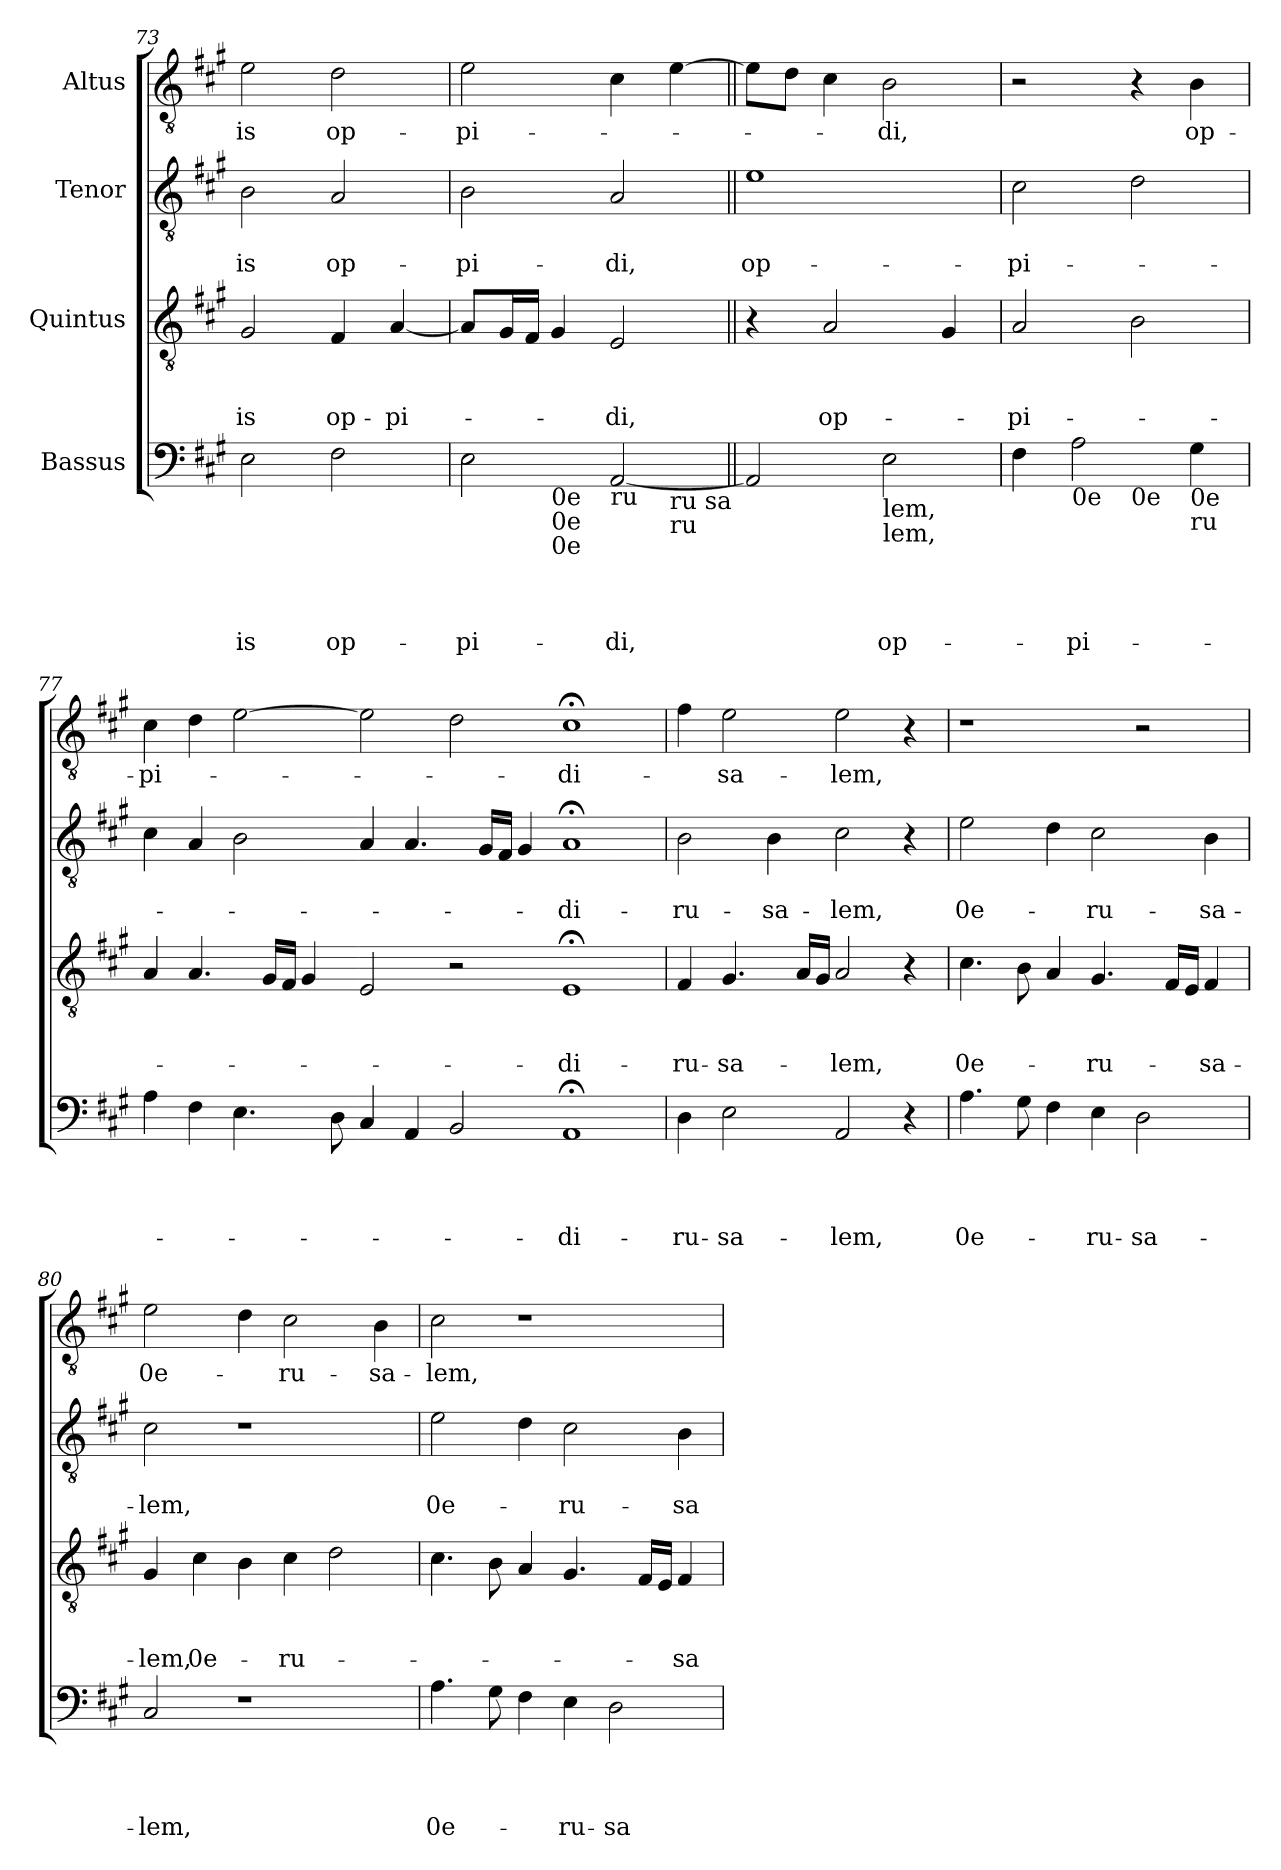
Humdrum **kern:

**kern	**text	**text	**text	**text	**kern	**text	**text	**text	**kern	**text	**text	**kern	**text
*part4	*part4	*part4	*part4	*part4	*part3	*part3	*part3	*part3	*part2	*part2	*part2	*part1	*part1
*staff4	*staff4	*staff4	*staff4	*staff4	*staff3	*staff3	*staff3	*staff3	*staff2	*staff2	*staff2	*staff1	*staff1
*I"Bassus	*	*	*	*	*I"Quintus	*	*	*	*I"Tenor	*	*	*I"Altus	*
*clefF4	*	*	*	*	*clefGv2	*	*	*	*clefGv2	*	*	*clefGv2	*
*k[f#c#g#]	*	*	*	*	*k[f#c#g#]	*	*	*	*k[f#c#g#]	*	*	*k[f#c#g#]	*
*A:	*	*	*	*	*A:	*	*	*	*A:	*	*	*A:	*
=73	=73	=73	=73	=73	=73	=73	=73	=73	=73	=73	=73	=73	=73
!	!	!	!	!LO:LY:b	!	!	!	!LO:LY:b	!	!	!LO:LY:b	!	!LO:LY:b
2E\	.	.	.	-is	2G#/	.	.	-is	2B\	.	-is	2e\	-is
!	!	!	!	!LO:LY:b	!	!	!	!LO:LY:b	!	!	!LO:LY:b	!	!LO:LY:b
2F#\	.	.	.	op-	4F#/	.	.	op-	2A/	.	op-	2d\	op-
!	!	!	!	!	!	!	!	!LO:LY:b	!	!	!	!	!
.	.	.	.	.	[<4A/	.	.	-pi-	.	.	.	.	.
=74	=74	=74	=74	=74	=74	=74	=74	=74	=74	=74	=74	=74	=74
!	!	!	!	!LO:LY:b	!	!	!	!	!	!	!LO:LY:b	!	!LO:LY:b
*^	*	*	*	*	*	*	*	*	*	*	*	*	*
*	*^	*	*	*	*	*	*	*	*	*	*	*	*	*
2E\	4ryy	2.ryy	.	.	.	-pi-	8A/L]	.	.	.	2B\	.	-pi-	2e\	-pi-
.	.	.	.	.	.	.	16G#/L	.	.	.	.	.	.	.	.
.	.	.	.	.	.	.	16F#/JJ	.	.	.	.	.	.	.	.
!	!LO:TX:b:t=0e	!	!	!	!	!	!	!	!	!	!	!	!	!	!
!	!LO:TX:b:t=0e	!	!	!	!	!	!	!	!	!	!	!	!	!	!
!	!LO:TX:b:t=0e	!	!	!	!	!	!	!	!	!	!	!	!	!	!
.	2.ryy	.	.	.	.	.	4G#/	.	.	.	.	.	.	.	.
!LO:TX:b:t=ru	!	!	!	!	!	!	!	!	!	!	!	!	!	!	!
!	!	!	!	!	!	!LO:LY:b	!	!	!	!LO:LY:b	!	!	!LO:LY:b	!	!
[<2AA/	.	.	.	.	.	-di,	2E/	.	.	-di,	2A/	.	-di,	4c#\	.
!	!	!LO:TX:b:t=ru sa	!	!	!	!	!	!	!	!	!	!	!	!	!
!	!	!LO:TX:b:t=ru	!	!	!	!	!	!	!	!	!	!	!	!	!
.	.	4ryy	.	.	.	.	.	.	.	.	.	.	.	[>4e\	.
=75||	=75||	=75||	=75||	=75||	=75||	=75||	=75||	=75||	=75||	=75||	=75||	=75||	=75||	=75||	=75||
!LO:TX:b:t=sa	!	!	!	!	!	!	!	!	!	!	!	!	!	!	!
!	!	!	!	!	!	!	!	!	!	!	!	!	!LO:LY:b	!	!
*v	*v	*v	*	*	*	*	*	*	*	*	*	*	*	*	*
2AA/]	.	.	.	.	4r	.	.	.	1e	.	op-	8e\L]	.
.	.	.	.	.	.	.	.	.	.	.	.	8d\J	.
!	!	!	!	!	!	!	!	!LO:LY:b	!	!	!	!	!
.	.	.	.	.	2A/	.	.	op-	.	.	.	4c#\	.
!LO:TX:b:t=lem,	!	!	!	!	!	!	!	!	!	!	!	!	!
!LO:TX:b:t=lem,	!	!	!	!	!	!	!	!	!	!	!	!	!
!	!	!	!	!LO:LY:b	!	!	!	!	!	!	!	!	!LO:LY:b
2E\	.	.	.	op-	.	.	.	.	.	.	.	2B\	-di,
.	.	.	.	.	4G#/	.	.	.	.	.	.	.	.
=76	=76	=76	=76	=76	=76	=76	=76	=76	=76	=76	=76	=76	=76
!LO:TX:b:t=sa-lem,	!	!	!	!	!	!	!	!	!	!	!	!	!
!	!	!	!	!	!	!	!	!LO:LY:b	!	!	!LO:LY:b	!	!
*^	*	*	*	*	*	*	*	*	*	*	*	*	*
4F#\	2ryy	.	.	.	.	2A/	.	.	-pi-	2c#\	.	-pi-	2r	.
!LO:TX:b:t=0e	!	!	!	!	!	!	!	!	!	!	!	!	!	!
!	!	!	!	!	!LO:LY:b	!	!	!	!	!	!	!	!	!
2A\	.	.	.	.	-pi-	.	.	.	.	.	.	.	.	.
!	!LO:TX:b:t=0e	!	!	!	!	!	!	!	!	!	!	!	!	!
.	2ryy	.	.	.	.	2B\	.	.	.	2d\	.	.	4r	.
!LO:TX:b:t=0e	!	!	!	!	!	!	!	!	!	!	!	!	!	!
!LO:TX:b:t=ru	!	!	!	!	!	!	!	!	!	!	!	!	!	!
!	!	!	!	!	!	!	!	!	!	!	!	!	!	!LO:LY:b
4G#\	.	.	.	.	.	.	.	.	.	.	.	.	4B\	op-
!!LO:LB:g=z
=77	=77	=77	=77	=77	=77	=77	=77	=77	=77	=77	=77	=77	=77	=77
!	!	!	!	!	!	!	!	!	!	!	!	!	!	!LO:LY:b
*v	*v	*	*	*	*	*	*	*	*	*	*	*	*	*
4A\	.	.	.	.	4A/	.	.	.	4c#\	.	.	4c#\	-pi-
4F#\	.	.	.	.	4.A/	.	.	.	4A/	.	.	4d\	.
4.E\	.	.	.	.	.	.	.	.	2B\	.	.	[>2e\	.
.	.	.	.	.	16G#/LL	.	.	.	.	.	.	.	.
.	.	.	.	.	16F#/JJ	.	.	.	.	.	.	.	.
.	.	.	.	.	4G#/	.	.	.	.	.	.	.	.
8D\	.	.	.	.	.	.	.	.	.	.	.	.	.
4C#/	.	.	.	.	2E/	.	.	.	4A/	.	.	2e\]	.
4AA/	.	.	.	.	.	.	.	.	4.A/	.	.	.	.
2BB/	.	.	.	.	2r	.	.	.	.	.	.	2d\	.
.	.	.	.	.	.	.	.	.	16G#/LL	.	.	.	.
.	.	.	.	.	.	.	.	.	16F#/JJ	.	.	.	.
.	.	.	.	.	.	.	.	.	4G#/	.	.	.	.
!	!	!	!	!LO:LY:b	!	!	!	!LO:LY:b	!	!	!LO:LY:b	!	!LO:LY:b
1AA;	.	.	.	-di-	1E;	.	.	-di-	1A;	.	-di-	1c#;<	-di-
!!LO:PB:g=z
=78!	=78!	=78!	=78!	=78!	=78!	=78!	=78!	=78!	=78!	=78!	=78!	=78!	=78!
!	!	!	!	!LO:LY:b	!	!	!	!LO:LY:b	!	!	!LO:LY:b	!	!
4D\	.	.	.	-ru-	4F#/	.	.	-ru-	2B\	.	-ru-	4f#\	.
!	!	!	!	!LO:LY:b	!	!	!	!LO:LY:b	!	!	!	!	!LO:LY:b
2E\	.	.	.	-sa-	4.G#/	.	.	-sa-	.	.	.	2e\	-sa-
!	!	!	!	!	!	!	!	!	!	!	!LO:LY:b	!	!
.	.	.	.	.	.	.	.	.	4B\	.	-sa-	.	.
.	.	.	.	.	16A/LL	.	.	.	.	.	.	.	.
.	.	.	.	.	16G#/JJ	.	.	.	.	.	.	.	.
!	!	!	!	!LO:LY:b	!	!	!	!LO:LY:b	!	!	!LO:LY:b	!	!LO:LY:b
2AA/	.	.	.	-lem,	2A/	.	.	-lem,	2c#\	.	-lem,	2e\	-lem,
4r	.	.	.	.	4r	.	.	.	4r	.	.	4r	.
=79	=79	=79	=79	=79	=79	=79	=79	=79	=79	=79	=79	=79	=79
!	!	!	!	!LO:LY:b	!	!	!	!LO:LY:b	!	!	!LO:LY:b	!	!
4.A\	.	.	.	0e-	4.c#\	.	.	0e-	2e\	.	0e-	1r	.
8G#\	.	.	.	.	8B\	.	.	.	.	.	.	.	.
4F#\	.	.	.	.	4A/	.	.	.	4d\	.	.	.	.
!	!	!	!	!LO:LY:b	!	!	!	!LO:LY:b	!	!	!LO:LY:b	!	!
4E\	.	.	.	-ru-	4.G#/	.	.	-ru-	2c#\	.	-ru-	.	.
!	!	!	!	!LO:LY:b	!	!	!	!	!	!	!	!	!
2D\	.	.	.	-sa-	.	.	.	.	.	.	.	2r	.
.	.	.	.	.	16F#/LL	.	.	.	.	.	.	.	.
.	.	.	.	.	16E/JJ	.	.	.	.	.	.	.	.
!	!	!	!	!	!	!	!	!LO:LY:b	!	!	!LO:LY:b	!	!
.	.	.	.	.	4F#/	.	.	-sa-	4B\	.	-sa-	.	.
=80	=80	=80	=80	=80	=80	=80	=80	=80	=80	=80	=80	=80	=80
!	!	!	!	!LO:LY:b	!	!	!	!LO:LY:b	!	!	!LO:LY:b	!	!LO:LY:b
2C#/	.	.	.	-lem,	4G#/	.	.	-lem,	2c#\	.	-lem,	2e\	0e-
!	!	!	!	!	!	!	!	!LO:LY:b	!	!	!	!	!
.	.	.	.	.	4c#\	.	.	0e-	.	.	.	.	.
1r	.	.	.	.	4B\	.	.	.	1r	.	.	4d\	.
!	!	!	!	!	!	!	!	!LO:LY:b	!	!	!	!	!LO:LY:b
.	.	.	.	.	4c#\	.	.	-ru-	.	.	.	2c#\	-ru-
.	.	.	.	.	2d\	.	.	.	.	.	.	.	.
!	!	!	!	!	!	!	!	!	!	!	!	!	!LO:LY:b
.	.	.	.	.	.	.	.	.	.	.	.	4B\	-sa-
=81	=81	=81	=81	=81	=81	=81	=81	=81	=81	=81	=81	=81	=81
!	!	!	!	!LO:LY:b	!	!	!	!	!	!	!LO:LY:b	!	!LO:LY:b
4.A\	.	.	.	0e-	4.c#\	.	.	.	2e\	.	0e-	2c#\	-lem,
8G#\	.	.	.	.	8B\	.	.	.	.	.	.	.	.
4F#\	.	.	.	.	4A/	.	.	.	4d\	.	.	1r	.
!	!	!	!	!LO:LY:b	!	!	!	!	!	!	!LO:LY:b	!	!
4E\	.	.	.	-ru-	4.G#/	.	.	.	2c#\	.	-ru-	.	.
!	!	!	!	!LO:LY:b	!	!	!	!	!	!	!	!	!
2D\	.	.	.	-sa-	.	.	.	.	.	.	.	.	.
.	.	.	.	.	16F#/LL	.	.	.	.	.	.	.	.
.	.	.	.	.	16E/JJ	.	.	.	.	.	.	.	.
!	!	!	!	!	!	!	!	!LO:LY:b	!	!	!LO:LY:b	!	!
.	.	.	.	.	4F#/	.	.	-sa-	4B\	.	-sa-	.	.
=	=	=	=	=	=	=	=	=	=	=	=	=	=
*-	*-	*-	*-	*-	*-	*-	*-	*-	*-	*-	*-	*-	*-
